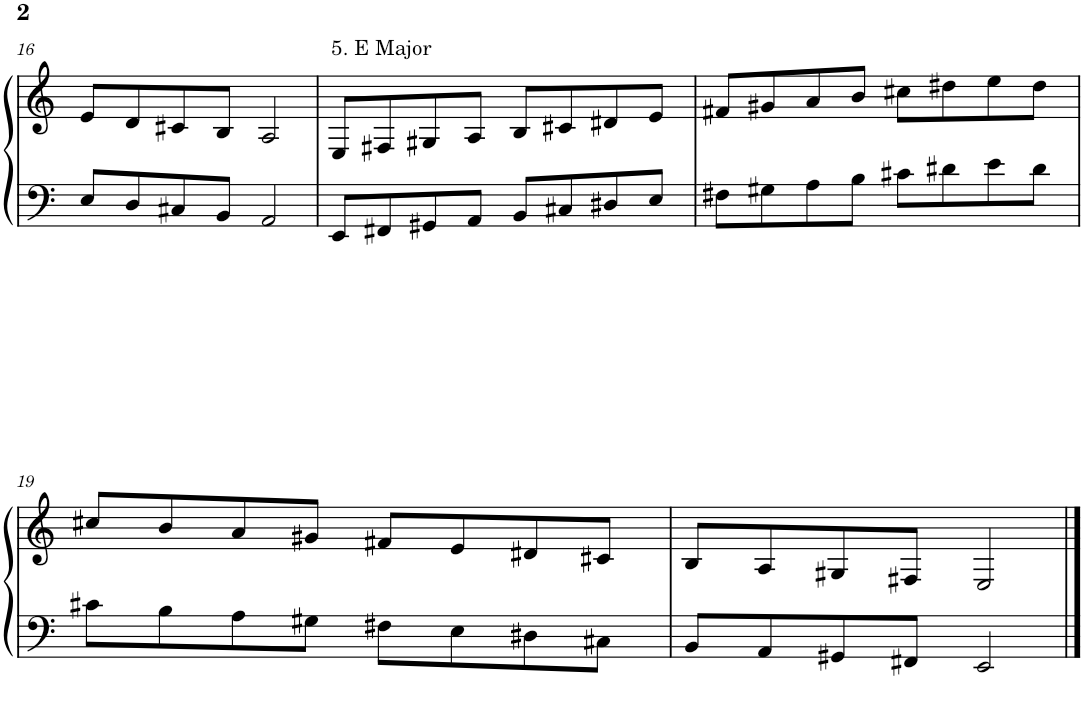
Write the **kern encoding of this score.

**kern	**kern
*part1	*part1
*staff2	*staff1
*I"Piano	*
*I'Pno.	*
!!LO:PB:g=z
*clefF4	*clefG2
*k[]	*k[]
*M4/4	*M4/4
=16	=16
8E/L	8e/L
8D/	8d/
8C#X/	8c#X/
8BB/J	8B/J
2AA/	2A/
=17	=17
!	!LO:TX:a:t=5. E Major
8EE/L	8E/L
8FF#X/	8F#X/
8GG#X/	8G#X/
8AA/J	8A/J
8BB/L	8B/L
8C#X/	8c#X/
8D#X/	8d#X/
8E/J	8e/J
=18	=18
8F#X\L	8f#X/L
8G#X\	8g#X/
8A\	8a/
8B\J	8b/J
8c#X\L	8cc#X\L
8d#X\	8dd#X\
8e\	8ee\
8d#\J	8dd#\J
!!LO:LB:g=z
=19	=19
8c#X\L	8cc#X/L
8B\	8b/
8A\	8a/
8G#X\J	8g#X/J
8F#X\L	8f#X/L
8E\	8e/
8D#X\	8d#X/
8C#X\J	8c#X/J
=20	=20
8BB/L	8B/L
8AA/	8A/
8GG#X/	8G#X/
8FF#X/J	8F#X/J
2EE/	2E/
==	==
*-	*-
